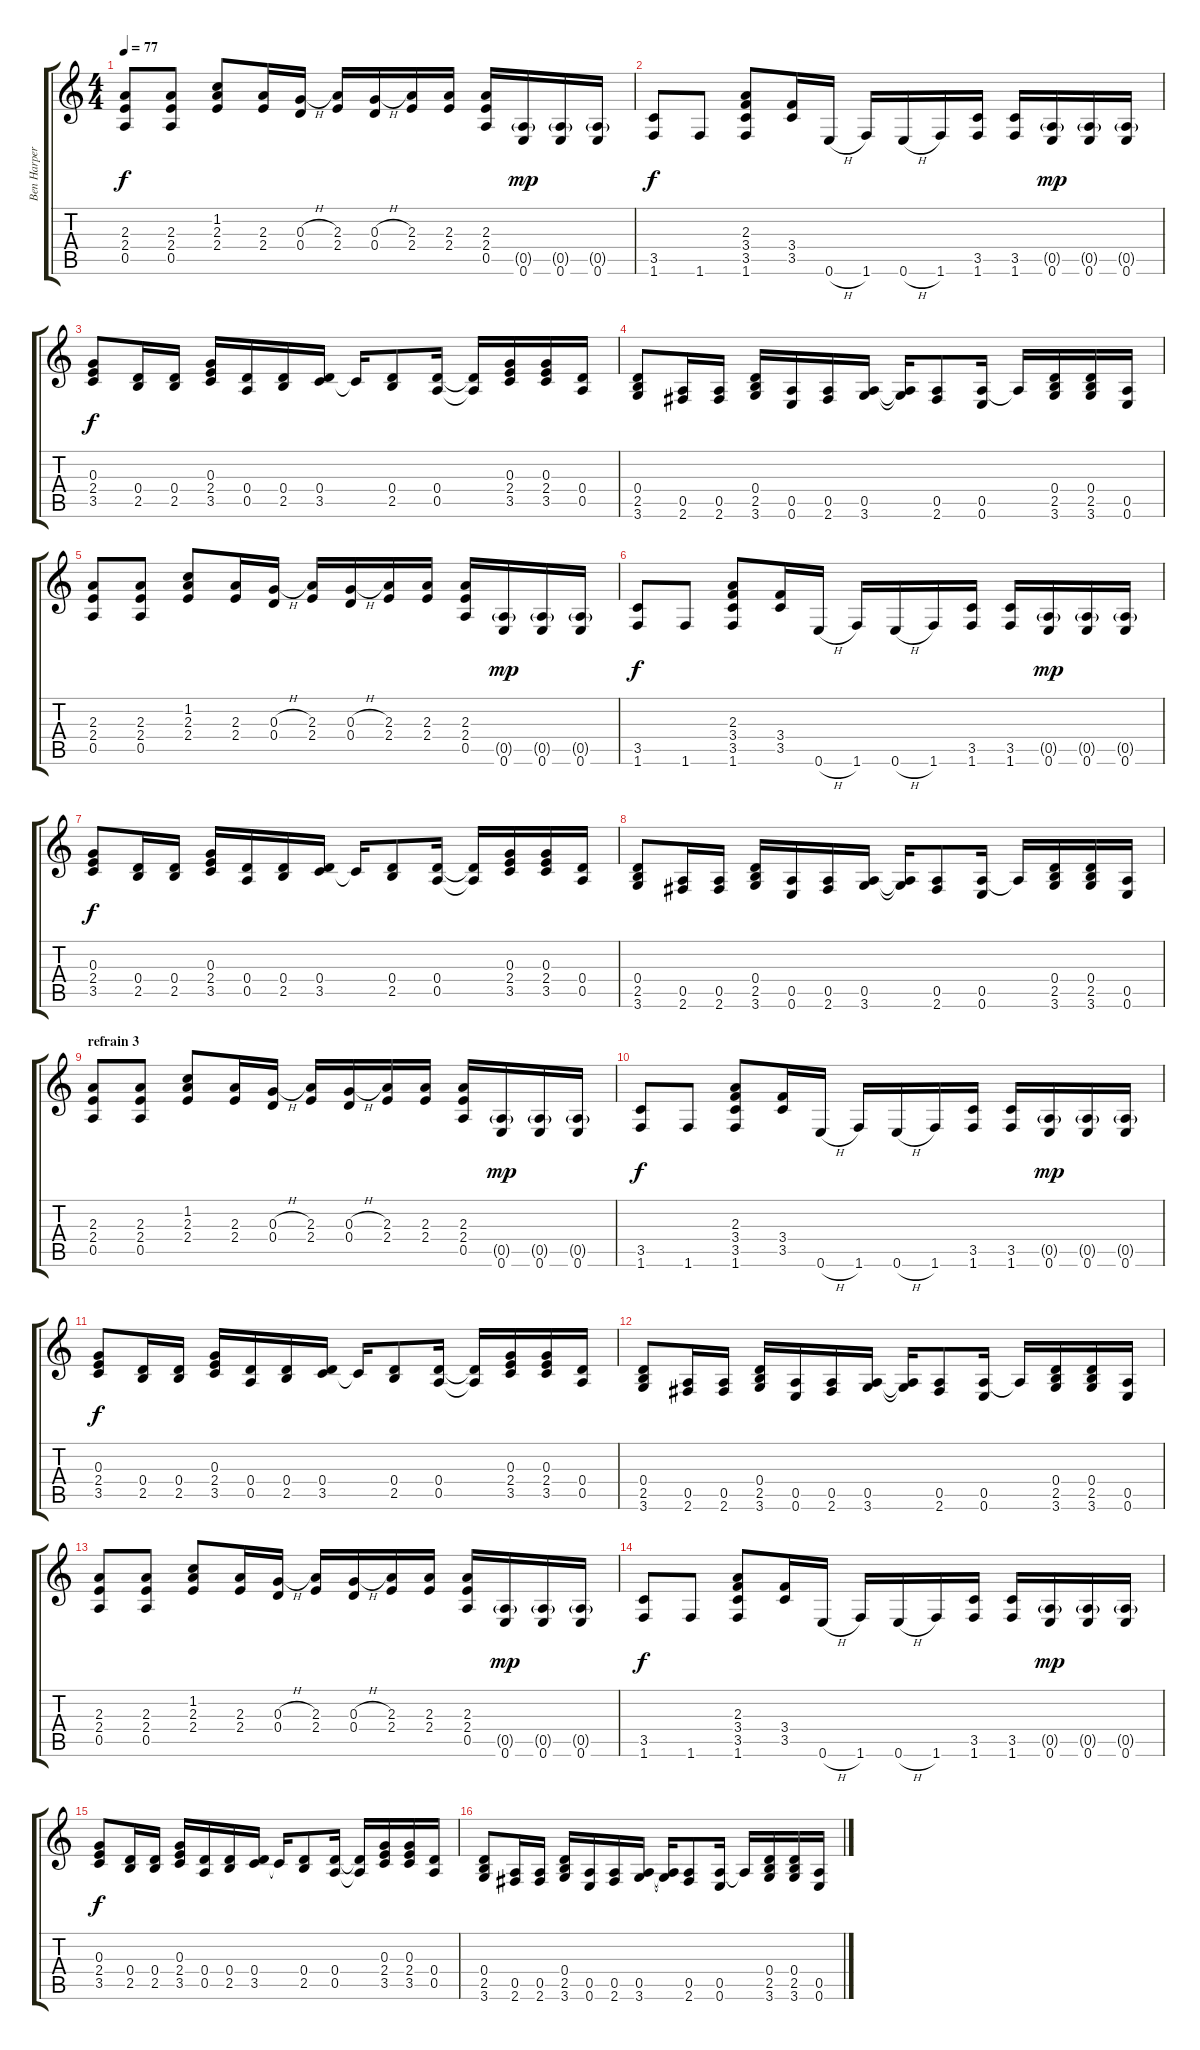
\track ("Ben Harper" "Ben Harper") {instrument acousticguitarsteel}
\staff {score tabs}
\tuning (E4 B3 G3 D3 A2 E2) {hide}
\ts (4 4)
\tempo 77
\clef g2
\ks c
(2.3 2.4 0.5).8{dy f} (2.3 2.4 0.5).8 (1.2 2.3 2.4).8 (2.3 2.4).16 (0.3{h} 0.4).16 (2.3 2.4).16 (0.3{h} 0.4).16 (2.3 2.4).16 (2.3 2.4).16 (2.3 2.4 0.5).16 (0.5{g} 0.6).16{dy mp} (0.5{g} 0.6).16 (0.5{g} 0.6).16 |
(3.5 1.6).8{dy f} 1.6.8 (2.3 3.4 3.5 1.6).8 (3.4 3.5).16 0.6{h}.16 1.6.16 0.6{h}.16 1.6.16 (3.5 1.6).16 (3.5 1.6).16 (0.5{g} 0.6).16{dy mp} (0.5{g} 0.6).16 (0.5{g} 0.6).16 |
(0.3 2.4 3.5).8{dy f} (0.4 2.5).16 (0.4 2.5).16 (0.3 2.4 3.5).16 (0.4 0.5).16 (0.4 2.5).16 (0.4 3.5).16 3.5{t}.16 (0.4 2.5).8 (0.4 0.5).16 (0.4{t} 0.5{t}).16 (0.3 2.4 3.5).16 (0.3 2.4 3.5).16 (0.4 0.5).16 |
(0.4 2.5 3.6).8 (0.5 2.6).16 (0.5 2.6).16 (0.4 2.5 3.6).16 (0.5 0.6).16 (0.5 2.6).16 (0.5 3.6).16 (0.5{t} 3.6{t}).16 (0.5 2.6).8 (0.5 0.6).16 0.5{t}.16 (0.4 2.5 3.6).16 (0.4 2.5 3.6).16 (0.5 0.6).16 |
(2.3 2.4 0.5).8 (2.3 2.4 0.5).8 (1.2 2.3 2.4).8 (2.3 2.4).16 (0.3{h} 0.4).16 (2.3 2.4).16 (0.3{h} 0.4).16 (2.3 2.4).16 (2.3 2.4).16 (2.3 2.4 0.5).16 (0.5{g} 0.6).16{dy mp} (0.5{g} 0.6).16 (0.5{g} 0.6).16 |
(3.5 1.6).8{dy f} 1.6.8 (2.3 3.4 3.5 1.6).8 (3.4 3.5).16 0.6{h}.16 1.6.16 0.6{h}.16 1.6.16 (3.5 1.6).16 (3.5 1.6).16 (0.5{g} 0.6).16{dy mp} (0.5{g} 0.6).16 (0.5{g} 0.6).16 |
(0.3 2.4 3.5).8{dy f} (0.4 2.5).16 (0.4 2.5).16 (0.3 2.4 3.5).16 (0.4 0.5).16 (0.4 2.5).16 (0.4 3.5).16 3.5{t}.16 (0.4 2.5).8 (0.4 0.5).16 (0.4{t} 0.5{t}).16 (0.3 2.4 3.5).16 (0.3 2.4 3.5).16 (0.4 0.5).16 |
(0.4 2.5 3.6).8 (0.5 2.6).16 (0.5 2.6).16 (0.4 2.5 3.6).16 (0.5 0.6).16 (0.5 2.6).16 (0.5 3.6).16 (0.5{t} 3.6{t}).16 (0.5 2.6).8 (0.5 0.6).16 0.5{t}.16 (0.4 2.5 3.6).16 (0.4 2.5 3.6).16 (0.5 0.6).16 |
\section ("" "refrain 3")
(2.3 2.4 0.5).8 (2.3 2.4 0.5).8 (1.2 2.3 2.4).8 (2.3 2.4).16 (0.3{h} 0.4).16 (2.3 2.4).16 (0.3{h} 0.4).16 (2.3 2.4).16 (2.3 2.4).16 (2.3 2.4 0.5).16 (0.5{g} 0.6).16{dy mp} (0.5{g} 0.6).16 (0.5{g} 0.6).16 |
(3.5 1.6).8{dy f} 1.6.8 (2.3 3.4 3.5 1.6).8 (3.4 3.5).16 0.6{h}.16 1.6.16 0.6{h}.16 1.6.16 (3.5 1.6).16 (3.5 1.6).16 (0.5{g} 0.6).16{dy mp} (0.5{g} 0.6).16 (0.5{g} 0.6).16 |
(0.3 2.4 3.5).8{dy f} (0.4 2.5).16 (0.4 2.5).16 (0.3 2.4 3.5).16 (0.4 0.5).16 (0.4 2.5).16 (0.4 3.5).16 3.5{t}.16 (0.4 2.5).8 (0.4 0.5).16 (0.4{t} 0.5{t}).16 (0.3 2.4 3.5).16 (0.3 2.4 3.5).16 (0.4 0.5).16 |
(0.4 2.5 3.6).8 (0.5 2.6).16 (0.5 2.6).16 (0.4 2.5 3.6).16 (0.5 0.6).16 (0.5 2.6).16 (0.5 3.6).16 (0.5{t} 3.6{t}).16 (0.5 2.6).8 (0.5 0.6).16 0.5{t}.16 (0.4 2.5 3.6).16 (0.4 2.5 3.6).16 (0.5 0.6).16 |
(2.3 2.4 0.5).8 (2.3 2.4 0.5).8 (1.2 2.3 2.4).8 (2.3 2.4).16 (0.3{h} 0.4).16 (2.3 2.4).16 (0.3{h} 0.4).16 (2.3 2.4).16 (2.3 2.4).16 (2.3 2.4 0.5).16 (0.5{g} 0.6).16{dy mp} (0.5{g} 0.6).16 (0.5{g} 0.6).16 |
(3.5 1.6).8{dy f} 1.6.8 (2.3 3.4 3.5 1.6).8 (3.4 3.5).16 0.6{h}.16 1.6.16 0.6{h}.16 1.6.16 (3.5 1.6).16 (3.5 1.6).16 (0.5{g} 0.6).16{dy mp} (0.5{g} 0.6).16 (0.5{g} 0.6).16 |
(0.3 2.4 3.5).8{dy f} (0.4 2.5).16 (0.4 2.5).16 (0.3 2.4 3.5).16 (0.4 0.5).16 (0.4 2.5).16 (0.4 3.5).16 3.5{t}.16 (0.4 2.5).8 (0.4 0.5).16 (0.4{t} 0.5{t}).16 (0.3 2.4 3.5).16 (0.3 2.4 3.5).16 (0.4 0.5).16 |
(0.4 2.5 3.6).8 (0.5 2.6).16 (0.5 2.6).16 (0.4 2.5 3.6).16 (0.5 0.6).16 (0.5 2.6).16 (0.5 3.6).16 (0.5{t} 3.6{t}).16 (0.5 2.6).8 (0.5 0.6).16 0.5{t}.16 (0.4 2.5 3.6).16 (0.4 2.5 3.6).16 (0.5 0.6).16
